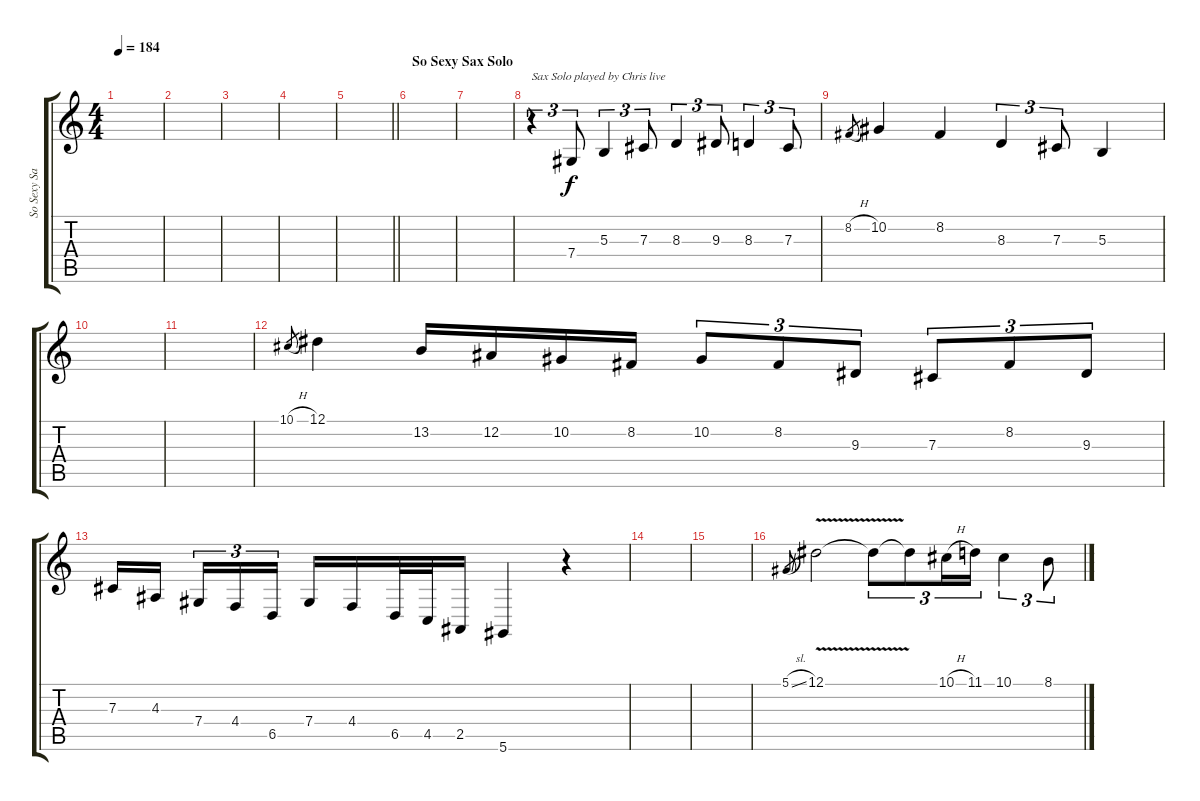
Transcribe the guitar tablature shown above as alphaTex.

\track ("So Sexy Sax Solo" "So Sexy Sa") {instrument tenorsax}
\staff {score tabs}
\tuning (Eb4 Bb3 Gb3 Db3 Ab2 Eb2) {hide}
\ts (4 4)
\tempo 184
\clef g2
\ks c
|
|
|
|
\barLineRight lightlight
|
\section ("" "So Sexy Sax Solo")
|
|
r.4{tu (3 2) txt "Sax Solo played by Chris live"} 7.4.8{tu (3 2)} 5.3.4{tu (3 2)} 7.3.8{tu (3 2)} 8.3.4{tu (3 2)} 9.3.8{tu (3 2)} 8.3.4{tu (3 2)} 7.3.8{tu (3 2)} |
8.2{h}.8{gr} 10.2.4 8.2.4 8.3.4{tu (3 2)} 7.3.8{tu (3 2)} 5.3.4 |
|
|
10.1{h}.8{gr} 12.1.4 13.2.16 12.2.16 10.2.16 8.2.16 10.2.8{tu (3 2)} 8.2.8{tu (3 2)} 9.3.8{tu (3 2)} 7.3.8{tu (3 2)} 8.2.8{tu (3 2)} 9.3.8{tu (3 2)} |
7.3.16 4.3.16{beam splitsecondary} 7.4.16{tu (3 2)} 4.4.16{tu (3 2)} 6.5.16{tu (3 2)} 7.4.16 4.4.16 6.5.32 4.5.32 2.5.16 5.6.4 r.4 |
|
|
5.1{sl}.8{gr} 12.1{v}.2 12.1{t}.8{tu (3 2)} 12.1{t}.8{tu (3 2)} 10.1{h}.16{tu (3 2)} 11.1.16{tu (3 2)} 10.1.4{tu (3 2)} 8.1.8{tu (3 2)}
